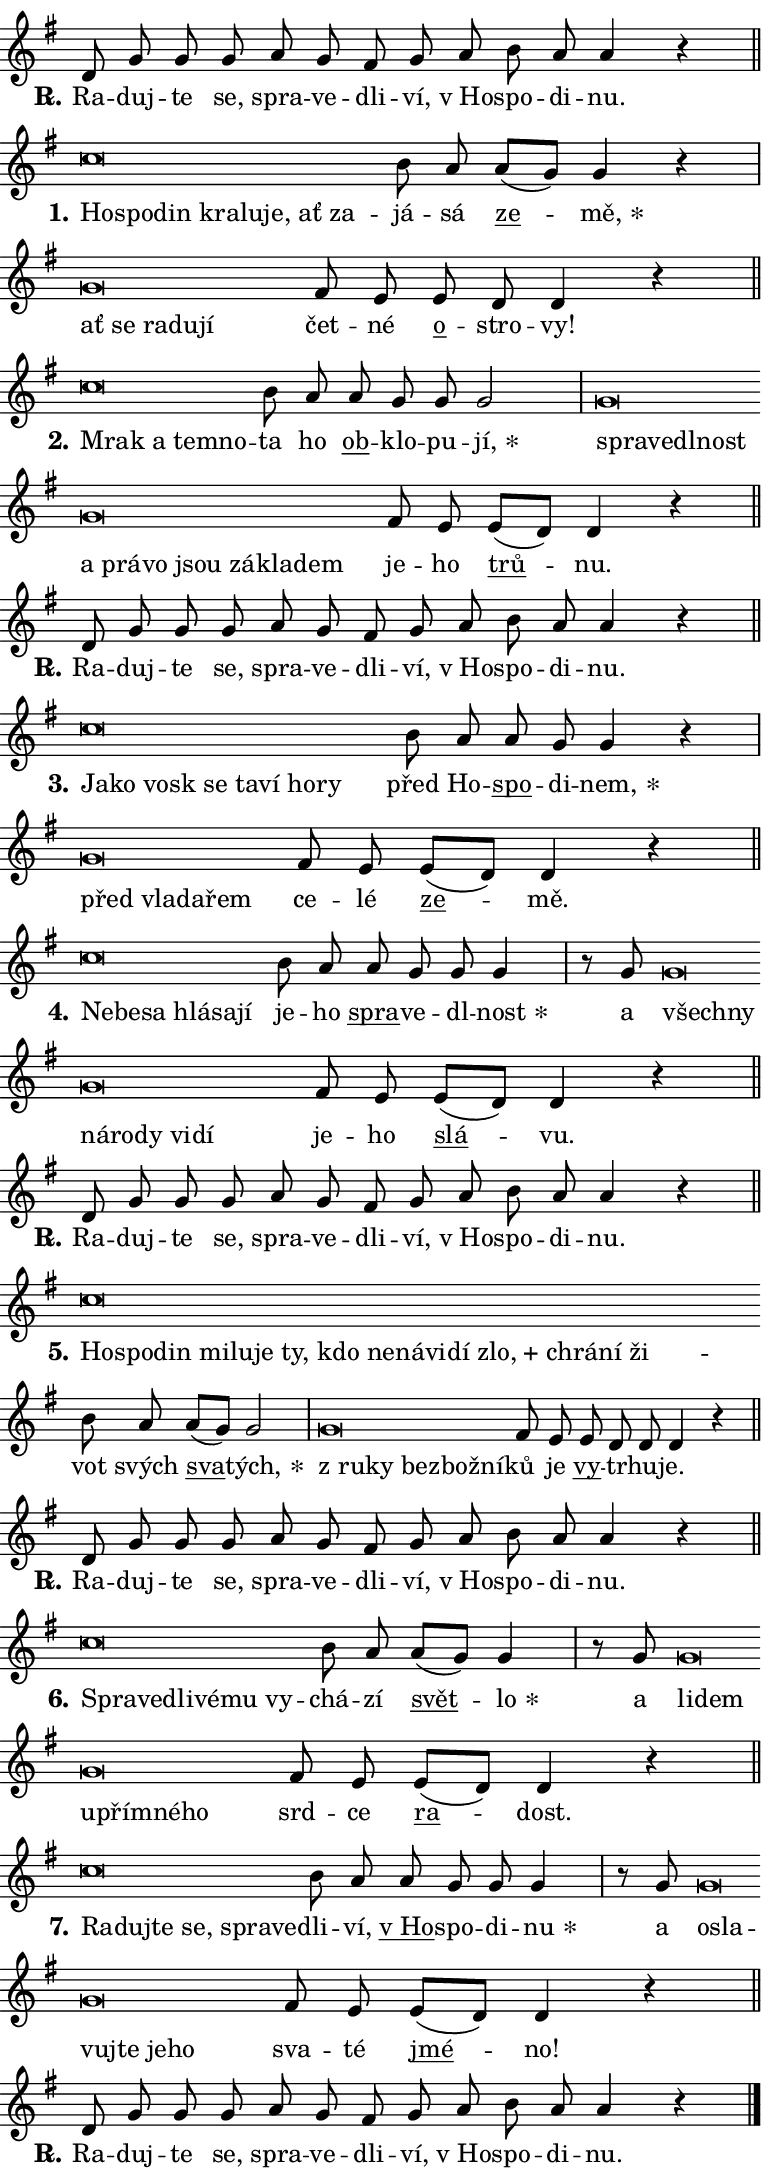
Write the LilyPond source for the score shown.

\version "2.24.0"
\header { tagline = "" }
\paper {
  indent = 0\cm
  top-margin = 0\cm
  right-margin = 0.13\cm % to fit lyric hyphens
  bottom-margin = 0\cm
  left-margin = 0\cm
  paper-width = 13\cm
  page-breaking = #ly:one-page-breaking
  system-system-spacing.basic-distance = #11
  score-system-spacing.basic-distance = #11
  ragged-last = ##f
}


%% Author: Thomas Morley
%% https://lists.gnu.org/archive/html/lilypond-user/2020-05/msg00002.html
#(define (line-position grob)
"Returns position of @var[grob} in current system:
   @code{'start}, if at first time-step
   @code{'end}, if at last time-step
   @code{'middle} otherwise
"
  (let* ((col (ly:item-get-column grob))
         (ln (ly:grob-object col 'left-neighbor))
         (rn (ly:grob-object col 'right-neighbor))
         (col-to-check-left (if (ly:grob? ln) ln col))
         (col-to-check-right (if (ly:grob? rn) rn col))
         (break-dir-left
           (and
             (ly:grob-property col-to-check-left 'non-musical #f)
             (ly:item-break-dir col-to-check-left)))
         (break-dir-right
           (and
             (ly:grob-property col-to-check-right 'non-musical #f)
             (ly:item-break-dir col-to-check-right))))
        (cond ((eqv? 1 break-dir-left) 'start)
              ((eqv? -1 break-dir-right) 'end)
              (else 'middle))))

#(define (tranparent-at-line-position vctor)
  (lambda (grob)
  "Relying on @code{line-position} select the relevant enry from @var{vctor}.
Used to determine transparency,"
    (case (line-position grob)
      ((end) (not (vector-ref vctor 0)))
      ((middle) (not (vector-ref vctor 1)))
      ((start) (not (vector-ref vctor 2))))))

noteHeadBreakVisibility =
#(define-music-function (break-visibility)(vector?)
"Makes @code{NoteHead}s transparent relying on @var{break-visibility}"
#{
  \override NoteHead.transparent =
    #(tranparent-at-line-position break-visibility)
#})

#(define delete-ledgers-for-transparent-note-heads
  (lambda (grob)
    "Reads whether a @code{NoteHead} is transparent.
If so this @code{NoteHead} is removed from @code{'note-heads} from
@var{grob}, which is supposed to be @code{LedgerLineSpanner}.
As a result ledgers are not printed for this @code{NoteHead}"
    (let* ((nhds-array (ly:grob-object grob 'note-heads))
           (nhds-list
             (if (ly:grob-array? nhds-array)
                 (ly:grob-array->list nhds-array)
                 '()))
           ;; Relies on the transparent-property being done before
           ;; Staff.LedgerLineSpanner.after-line-breaking is executed.
           ;; This is fragile ...
           (to-keep
             (remove
               (lambda (nhd)
                 (ly:grob-property nhd 'transparent #f))
               nhds-list)))
      ;; TODO find a better method to iterate over grob-arrays, similiar
      ;; to filter/remove etc for lists
      ;; For now rebuilt from scratch
      (set! (ly:grob-object grob 'note-heads)  '())
      (for-each
        (lambda (nhd)
          (ly:pointer-group-interface::add-grob grob 'note-heads nhd))
        to-keep))))

squashNotes = {
  \override NoteHead.X-extent = #'(-0.2 . 0.2)
  \override NoteHead.Y-extent = #'(-0.75 . 0)
  \override NoteHead.stencil =
    #(lambda (grob)
       (let ((pos (ly:grob-property grob 'staff-position)))
         (begin
           (if (< pos -7) (display "ERROR: Lower brevis then expected\n") (display ""))
           (if (<= pos -6) ly:text-interface::print ly:note-head::print))))
}
unSquashNotes = {
  \revert NoteHead.X-extent
  \revert NoteHead.Y-extent
  \revert NoteHead.stencil
}

hideNotes = \noteHeadBreakVisibility #begin-of-line-visible
unHideNotes = \noteHeadBreakVisibility #all-visible

% work-around for resetting accidentals
% https://lilypond.org/doc/v2.23/Documentation/notation/displaying-rhythms#unmetered-music
cadenzaMeasure = {
  \cadenzaOff
  \partial 1024 s1024
  \cadenzaOn
}

#(define-markup-command (accent layout props text) (markup?)
  "Underline accented syllable"
  (interpret-markup layout props
    #{\markup \override #'(offset . 4.3) \underline { #text }#}))

responsum = \markup \concat {
  "R" \hspace #-1.05 \path #0.1 #'((moveto 0 0.07) (lineto 0.9 0.8)) \hspace #0.05 "."
}

spaceSize = #0.6828661417322834 % exact space size for TeX Gyre Schola

\layout {
  \context {
    \Staff
    \remove "Time_signature_engraver"
    \override LedgerLineSpanner.after-line-breaking = #delete-ledgers-for-transparent-note-heads
  }
  \context {
    \Lyrics {
      \override LyricSpace.minimum-distance = \spaceSize
      \override LyricText.font-name = #"TeX Gyre Schola"
      \override LyricText.font-size = 1
      \override StanzaNumber.font-name = #"TeX Gyre Schola Bold"
      \override StanzaNumber.font-size = 1
    }
  }
  \context {
    \Score 
    \override NoteHead.text =
      #(lambda (grob) 
        (let ((pos (ly:grob-property grob 'staff-position)))
          #{\markup {
            \combine
              \halign #-0.55 \raise #(if (= pos -6) 0 0.5) \override #'(thickness . 2) \draw-line #'(3.2 . 0)
              \musicglyph "noteheads.sM1"
          }#}))
  }
}

% magnetic-lyrics.ily
%
%   written by
%     Jean Abou Samra <jean@abou-samra.fr>
%     Werner Lemberg <wl@gnu.org>
%
%   adapted by
%     Jiri Hon <jiri.hon@gmail.com>
%
% Version 2022-Apr-15

% https://www.mail-archive.com/lilypond-user@gnu.org/msg149350.html

#(define (Left_hyphen_pointer_engraver context)
   "Collect syllable-hyphen-syllable occurrences in lyrics and store
them in properties.  This engraver only looks to the left.  For
example, if the lyrics input is @code{foo -- bar}, it does the
following.

@itemize @bullet
@item
Set the @code{text} property of the @code{LyricHyphen} grob between
@q{foo} and @q{bar} to @code{foo}.

@item
Set the @code{left-hyphen} property of the @code{LyricText} grob with
text @q{foo} to the @code{LyricHyphen} grob between @q{foo} and
@q{bar}.
@end itemize

Use this auxiliary engraver in combination with the
@code{lyric-@/text::@/apply-@/magnetic-@/offset!} hook."
   (let ((hyphen #f)
         (text #f))
     (make-engraver
      (acknowledgers
       ((lyric-syllable-interface engraver grob source-engraver)
        (set! text grob)))
      (end-acknowledgers
       ((lyric-hyphen-interface engraver grob source-engraver)
        ;(when (not (grob::has-interface grob 'lyric-space-interface))
          (set! hyphen grob)));)
      ((stop-translation-timestep engraver)
       (when (and text hyphen)
         (ly:grob-set-object! text 'left-hyphen hyphen))
       (set! text #f)
       (set! hyphen #f)))))

#(define (lyric-text::apply-magnetic-offset! grob)
   "If the space between two syllables is less than the value in
property @code{LyricText@/.details@/.squash-threshold}, move the right
syllable to the left so that it gets concatenated with the left
syllable.

Use this function as a hook for
@code{LyricText@/.after-@/line-@/breaking} if the
@code{Left_@/hyphen_@/pointer_@/engraver} is active."
   (let ((hyphen (ly:grob-object grob 'left-hyphen #f)))
     (when hyphen
       (let ((left-text (ly:spanner-bound hyphen LEFT)))
         (when (grob::has-interface left-text 'lyric-syllable-interface)
           (let* ((common (ly:grob-common-refpoint grob left-text X))
                  (this-x-ext (ly:grob-extent grob common X))
                  (left-x-ext
                   (begin
                     ;; Trigger magnetism for left-text.
                     (ly:grob-property left-text 'after-line-breaking)
                     (ly:grob-extent left-text common X)))
                  ;; `delta` is the gap width between two syllables.
                  (delta (- (interval-start this-x-ext)
                            (interval-end left-x-ext)))
                  (details (ly:grob-property grob 'details))
                  (threshold (assoc-get 'squash-threshold details 0.2)))
             (when (< delta threshold)
               (let* (;; We have to manipulate the input text so that
                      ;; ligatures crossing syllable boundaries are not
                      ;; disabled.  For languages based on the Latin
                      ;; script this is essentially a beautification.
                      ;; However, for non-Western scripts it can be a
                      ;; necessity.
                      (lt (ly:grob-property left-text 'text))
                      (rt (ly:grob-property grob 'text))
                      (is-space (grob::has-interface hyphen 'lyric-space-interface))
                      (space (if is-space " " ""))
                      (extra-delta (if is-space spaceSize 0))
                      ;; Append new syllable.
                      (ltrt-space (if (and (string? lt) (string? rt))
                                (string-append lt space rt)
                                (make-concat-markup (list lt space rt))))
                      ;; Right-align `ltrt` to the right side.
                      (ltrt-space-markup (grob-interpret-markup
                               grob
                               (make-translate-markup
                                (cons (interval-length this-x-ext) 0)
                                (make-right-align-markup ltrt-space)))))
                 (begin
                   ;; Don't print `left-text`.
                   (ly:grob-set-property! left-text 'stencil #f)
                   ;; Set text and stencil (which holds all collected
                   ;; syllables so far) and shift it to the left.
                   (ly:grob-set-property! grob 'text ltrt-space)
                   (ly:grob-set-property! grob 'stencil ltrt-space-markup)
                   (ly:grob-translate-axis! grob (- (- delta extra-delta)) X))))))))))


#(define (lyric-hyphen::displace-bounds-first grob)
   ;; Make very sure this callback isn't triggered too early.
   (let ((left (ly:spanner-bound grob LEFT))
         (right (ly:spanner-bound grob RIGHT)))
     (ly:grob-property left 'after-line-breaking)
     (ly:grob-property right 'after-line-breaking)
     (ly:lyric-hyphen::print grob)))

squashThreshold = #0.4

\layout {
  \context {
    \Lyrics
    \consists #Left_hyphen_pointer_engraver
    \override LyricText.after-line-breaking =
      #lyric-text::apply-magnetic-offset!
    \override LyricHyphen.stencil = #lyric-hyphen::displace-bounds-first
    \override LyricText.details.squash-threshold = \squashThreshold
    \override LyricHyphen.minimum-distance = 0
    \override LyricHyphen.minimum-length = \squashThreshold
  }
}

squashText = \override LyricText.details.squash-threshold = 9999
unSquashText = \override LyricText.details.squash-threshold = \squashThreshold

leftText = \override LyricText.self-alignment-X = #LEFT
unLeftText = \revert LyricText.self-alignment-X

starOffset = #(lambda (grob) 
                (let ((x_offset (ly:self-alignment-interface::aligned-on-x-parent grob)))
                  (if (= x_offset 0) 0 (+ x_offset 1.2))))

star = #(define-music-function (syllable)(string?)
"Append star separator at the end of a syllable"
#{
  \once \override LyricText.X-offset = #starOffset
  \lyricmode { \markup {
    #syllable
    \override #'((font-name . "TeX Gyre Schola Bold")) \hspace #0.2 \lower #0.65 \larger "*"
  } }
#})

starAccent = #(define-music-function (syllable)(string?)
"Append star separator at the end of a syllable and make accent"
#{
  \once \override LyricText.X-offset = #starOffset
  \lyricmode { \markup {
    \accent #syllable
    \override #'((font-name . "TeX Gyre Schola Bold")) \hspace #0.2 \lower #0.65 \larger "*"
  } }
#})

breath = #(define-music-function (syllable)(string?)
"Append breathing indicator at the end of a syllable"
#{
  \lyricmode { \markup { #syllable "+" } }
#})

optionalBreath = #(define-music-function (syllable)(string?)
"Append optional breathing indicator at the end of a syllable"
#{
  \lyricmode { \markup { #syllable "(+)" } }
#})


\score {
    <<
        \new Voice = "melody" { \cadenzaOn \key g \major \relative { d'8 g g g a g \bar "" fis g \bar "" a b a a4 r \cadenzaMeasure \bar "||" \break } }
        \new Lyrics \lyricsto "melody" { \lyricmode { \set stanza = \responsum
Ra -- duj -- te se, spra -- ve -- dli -- ví, "v Ho" -- spo -- di -- nu. } }
    >>
    \layout {}
}

\score {
    <<
        \new Voice = "melody" { \cadenzaOn \key g \major \relative { \squashNotes c''\breve*1/16 \hideNotes \breve*1/16 \bar "" \breve*1/16 \bar "" \breve*1/16 \bar "" \breve*1/16 \bar "" \breve*1/16 \bar "" \breve*1/16 \breve*1/16 \bar "" \unHideNotes \unSquashNotes b8 a \bar "" a[( g)] g4 r \cadenzaMeasure \bar "|" \squashNotes g\breve*1/16 \hideNotes \breve*1/16 \bar "" \breve*1/16 \bar "" \breve*1/16 \breve*1/16 \bar "" \unHideNotes \unSquashNotes fis8 e \bar "" e d d4 r \cadenzaMeasure \bar "||" \break } }
        \new Lyrics \lyricsto "melody" { \lyricmode { \set stanza = "1."
\leftText Ho -- \squashText spo -- din kra -- lu -- je, ať za -- \unLeftText \unSquashText já -- sá \markup \accent ze -- \star mě, \leftText ať \squashText se ra -- du -- jí \unLeftText \unSquashText čet -- né \markup \accent o -- stro -- vy! } }
    >>
    \layout {}
}

\score {
    <<
        \new Voice = "melody" { \cadenzaOn \key g \major \relative { \squashNotes c''\breve*1/16 \hideNotes \breve*1/16 \bar "" \breve*1/16 \breve*1/16 \bar "" \unHideNotes \unSquashNotes b8 a \bar "" a g g g2 \cadenzaMeasure \bar "|" \squashNotes g\breve*1/16 \hideNotes \breve*1/16 \bar "" \breve*1/16 \bar "" \breve*1/16 \bar "" \breve*1/16 \bar "" \breve*1/16 \bar "" \breve*1/16 \bar "" \breve*1/16 \bar "" \breve*1/16 \bar "" \breve*1/16 \breve*1/16 \bar "" \unHideNotes \unSquashNotes fis8 e \bar "" e[( d)] d4 r \cadenzaMeasure \bar "||" \break } }
        \new Lyrics \lyricsto "melody" { \lyricmode { \set stanza = "2."
\leftText Mrak \squashText a tem -- no -- \unLeftText \unSquashText ta ho \markup \accent ob -- klo -- pu -- \star jí, \leftText spra -- \squashText ve -- dl -- nost a prá -- vo jsou zá -- kla -- dem \unLeftText \unSquashText je -- ho \markup \accent trů -- nu. } }
    >>
    \layout {}
}

\score {
    <<
        \new Voice = "melody" { \cadenzaOn \key g \major \relative { d'8 g g g a g \bar "" fis g \bar "" a b a a4 r \cadenzaMeasure \bar "||" \break } }
        \new Lyrics \lyricsto "melody" { \lyricmode { \set stanza = \responsum
Ra -- duj -- te se, spra -- ve -- dli -- ví, "v Ho" -- spo -- di -- nu. } }
    >>
    \layout {}
}

\score {
    <<
        \new Voice = "melody" { \cadenzaOn \key g \major \relative { \squashNotes c''\breve*1/16 \hideNotes \breve*1/16 \bar "" \breve*1/16 \bar "" \breve*1/16 \bar "" \breve*1/16 \bar "" \breve*1/16 \bar "" \breve*1/16 \breve*1/16 \bar "" \unHideNotes \unSquashNotes b8 a \bar "" a g g4 r \cadenzaMeasure \bar "|" \squashNotes g\breve*1/16 \hideNotes \breve*1/16 \bar "" \breve*1/16 \breve*1/16 \bar "" \unHideNotes \unSquashNotes fis8 e \bar "" e[( d)] d4 r \cadenzaMeasure \bar "||" \break } }
        \new Lyrics \lyricsto "melody" { \lyricmode { \set stanza = "3."
\leftText Ja -- \squashText ko vosk se ta -- ví ho -- ry \unLeftText \unSquashText před Ho -- \markup \accent spo -- di -- \star nem, \leftText před \squashText vla -- da -- řem \unLeftText \unSquashText ce -- lé \markup \accent ze -- mě. } }
    >>
    \layout {}
}

\score {
    <<
        \new Voice = "melody" { \cadenzaOn \key g \major \relative { \squashNotes c''\breve*1/16 \hideNotes \breve*1/16 \bar "" \breve*1/16 \bar "" \breve*1/16 \bar "" \breve*1/16 \breve*1/16 \bar "" \unHideNotes \unSquashNotes b8 a \bar "" a g g g4 \cadenzaMeasure \bar "|" r8 g8 \squashNotes g\breve*1/16 \hideNotes \breve*1/16 \bar "" \breve*1/16 \bar "" \breve*1/16 \bar "" \breve*1/16 \bar "" \breve*1/16 \breve*1/16 \bar "" \unHideNotes \unSquashNotes fis8 e \bar "" e[( d)] d4 r \cadenzaMeasure \bar "||" \break } }
        \new Lyrics \lyricsto "melody" { \lyricmode { \set stanza = "4."
\leftText Ne -- \squashText be -- sa hlá -- sa -- jí \unLeftText \unSquashText je -- ho \markup \accent spra -- ve -- dl -- \star nost a \leftText všech -- \squashText ny ná -- ro -- dy vi -- dí \unLeftText \unSquashText je -- ho \markup \accent slá -- vu. } }
    >>
    \layout {}
}

\score {
    <<
        \new Voice = "melody" { \cadenzaOn \key g \major \relative { d'8 g g g a g \bar "" fis g \bar "" a b a a4 r \cadenzaMeasure \bar "||" \break } }
        \new Lyrics \lyricsto "melody" { \lyricmode { \set stanza = \responsum
Ra -- duj -- te se, spra -- ve -- dli -- ví, "v Ho" -- spo -- di -- nu. } }
    >>
    \layout {}
}

\score {
    <<
        \new Voice = "melody" { \cadenzaOn \key g \major \relative { \squashNotes c''\breve*1/16 \hideNotes \breve*1/16 \bar "" \breve*1/16 \bar "" \breve*1/16 \bar "" \breve*1/16 \bar "" \breve*1/16 \bar "" \breve*1/16 \bar "" \breve*1/16 \bar "" \breve*1/16 \bar "" \breve*1/16 \bar "" \breve*1/16 \bar "" \breve*1/16 \bar "" \breve*1/16 \bar "" \breve*1/16 \bar "" \breve*1/16 \breve*1/16 \bar "" \unHideNotes \unSquashNotes b8 a \bar "" a[( g)] g2 \cadenzaMeasure \bar "|" \squashNotes g\breve*1/16 \hideNotes \breve*1/16 \bar "" \breve*1/16 \bar "" \breve*1/16 \breve*1/16 \bar "" \unHideNotes \unSquashNotes fis8 e \bar "" e d d d4 r \cadenzaMeasure \bar "||" \break } }
        \new Lyrics \lyricsto "melody" { \lyricmode { \set stanza = "5."
\leftText Ho -- \squashText spo -- din mi -- lu -- je ty, kdo ne -- ná -- vi -- dí \breath "zlo," chrá -- ní ži -- \unLeftText \unSquashText vot svých \markup \accent sva -- \star tých, \leftText "z ru" -- \squashText ky bez -- bož -- ní -- \unLeftText \unSquashText ků je \markup \accent vy -- tr -- hu -- je. } }
    >>
    \layout {}
}

\score {
    <<
        \new Voice = "melody" { \cadenzaOn \key g \major \relative { d'8 g g g a g \bar "" fis g \bar "" a b a a4 r \cadenzaMeasure \bar "||" \break } }
        \new Lyrics \lyricsto "melody" { \lyricmode { \set stanza = \responsum
Ra -- duj -- te se, spra -- ve -- dli -- ví, "v Ho" -- spo -- di -- nu. } }
    >>
    \layout {}
}

\score {
    <<
        \new Voice = "melody" { \cadenzaOn \key g \major \relative { \squashNotes c''\breve*1/16 \hideNotes \breve*1/16 \bar "" \breve*1/16 \bar "" \breve*1/16 \bar "" \breve*1/16 \breve*1/16 \bar "" \unHideNotes \unSquashNotes b8 a \bar "" a[( g)] g4 \cadenzaMeasure \bar "|" r8 g8 \squashNotes g\breve*1/16 \hideNotes \breve*1/16 \bar "" \breve*1/16 \bar "" \breve*1/16 \bar "" \breve*1/16 \breve*1/16 \bar "" \unHideNotes \unSquashNotes fis8 e \bar "" e[( d)] d4 r \cadenzaMeasure \bar "||" \break } }
        \new Lyrics \lyricsto "melody" { \lyricmode { \set stanza = "6."
\leftText Spra -- \squashText ve -- dli -- vé -- mu vy -- \unLeftText \unSquashText chá -- zí \markup \accent svět -- \star lo a \leftText li -- \squashText dem u -- přím -- né -- ho \unLeftText \unSquashText srd -- ce \markup \accent ra -- dost. } }
    >>
    \layout {}
}

\score {
    <<
        \new Voice = "melody" { \cadenzaOn \key g \major \relative { \squashNotes c''\breve*1/16 \hideNotes \breve*1/16 \bar "" \breve*1/16 \bar "" \breve*1/16 \bar "" \breve*1/16 \breve*1/16 \bar "" \unHideNotes \unSquashNotes b8 a \bar "" a g g g4 \cadenzaMeasure \bar "|" r8 g8 \squashNotes g\breve*1/16 \hideNotes \breve*1/16 \bar "" \breve*1/16 \bar "" \breve*1/16 \bar "" \breve*1/16 \breve*1/16 \bar "" \unHideNotes \unSquashNotes fis8 e \bar "" e[( d)] d4 r \cadenzaMeasure \bar "||" \break } }
        \new Lyrics \lyricsto "melody" { \lyricmode { \set stanza = "7."
\leftText Ra -- \squashText duj -- te se, spra -- ve -- \unLeftText \unSquashText dli -- ví, \markup \accent "v Ho" -- spo -- di -- \star nu a \leftText o -- \squashText sla -- vuj -- te je -- ho \unLeftText \unSquashText sva -- té \markup \accent jmé -- no! } }
    >>
    \layout {}
}

\score {
    <<
        \new Voice = "melody" { \cadenzaOn \key g \major \relative { d'8 g g g a g \bar "" fis g \bar "" a b a a4 r \cadenzaMeasure \bar "||" \break } \bar "|." }
        \new Lyrics \lyricsto "melody" { \lyricmode { \set stanza = \responsum
Ra -- duj -- te se, spra -- ve -- dli -- ví, "v Ho" -- spo -- di -- nu. } }
    >>
    \layout {}
}
